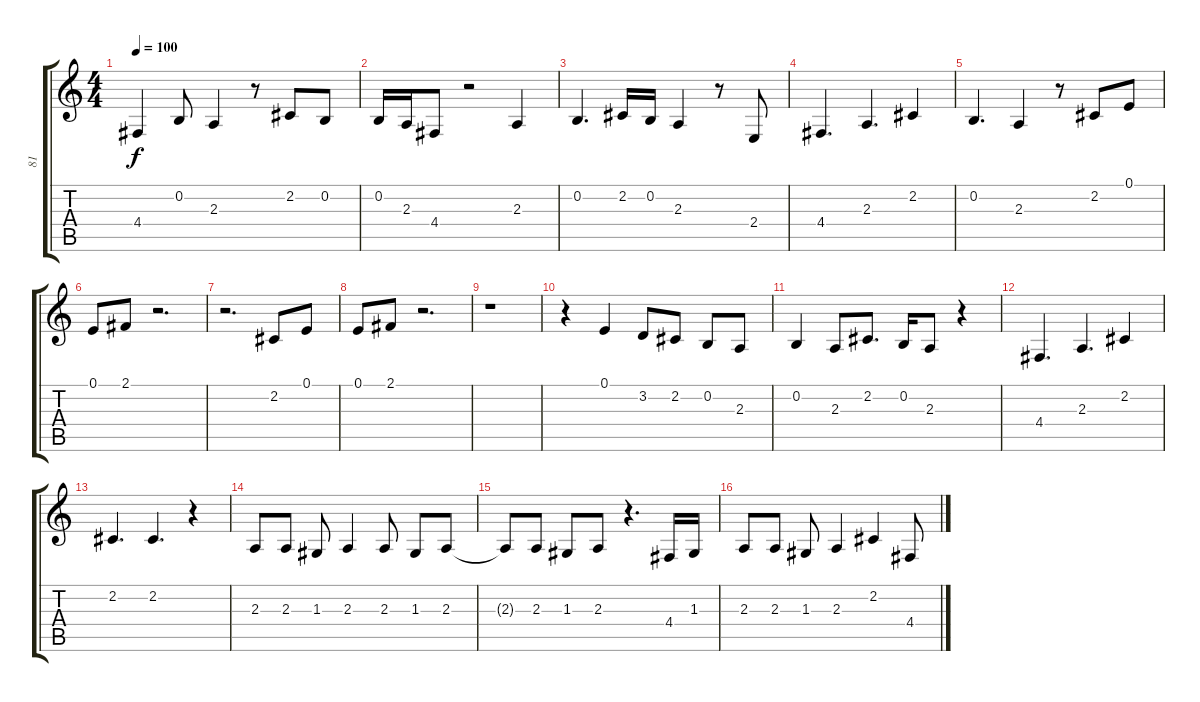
\track ("81" "81") {instrument lead1square}
\staff {score tabs}
\tuning (E4 B3 G3 D3 A2 E2) {hide}
\ts (4 4)
\tempo 100
\clef g2
\ks c
4.4.4{dy f} 0.2.8 2.3.4 r.8 2.2.8 0.2.8 |
0.2.16 2.3.16 4.4.8 r.2 2.3.4 |
0.2.4{d} 2.2.16 0.2.16 2.3.4 r.8 2.4.8 |
4.4.4{d} 2.3.4{d} 2.2.4 |
0.2.4{d} 2.3.4 r.8 2.2.8 0.1.8 |
0.1.8 2.1.8 r.2{d} |
r.2{d} 2.2.8 0.1.8 |
0.1.8 2.1.8 r.2{d} |
r.1 |
r.4 0.1.4 3.2.8 2.2.8 0.2.8 2.3.8 |
0.2.4 2.3.8 2.2.8{d} 0.2.16 2.3.8 r.4 |
4.4.4{d} 2.3.4{d} 2.2.4 |
2.2.4{d} 2.2.4{d} r.4 |
2.3.8 2.3.8 1.3.8 2.3.4 2.3.8 1.3.8 2.3.8 |
2.3{t}.8 2.3.8 1.3.8 2.3.8 r.4{d} 4.4.16 1.3.16 |
2.3.8 2.3.8 1.3.8 2.3.4 2.2.4 4.4.8
